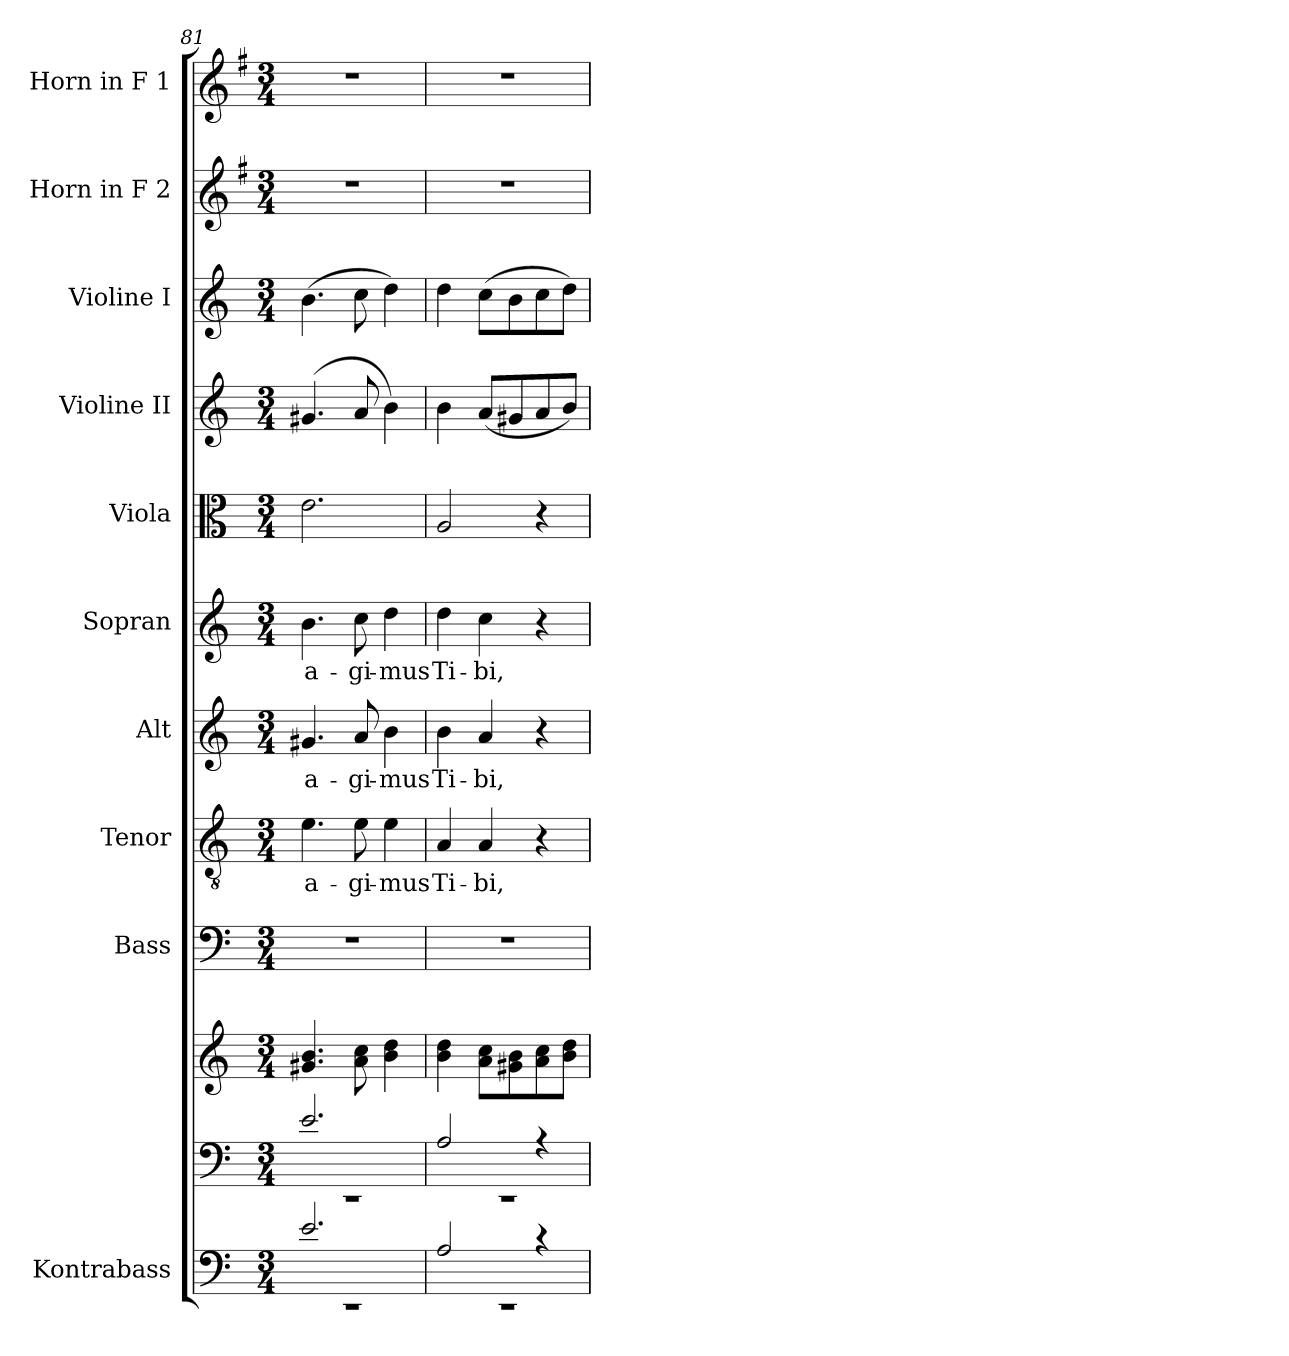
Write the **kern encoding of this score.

**kern	**kern	**kern	**kern	**kern	**text	**kern	**text	**kern	**text	**kern	**kern	**kern	**kern	**kern
*part11	*part10	*part10	*part9	*part8	*part8	*part7	*part7	*part6	*part6	*part5	*part4	*part3	*part2	*part1
*staff12	*staff11	*staff10	*staff9	*staff8	*staff8	*staff7	*staff7	*staff6	*staff6	*staff5	*staff4	*staff3	*staff2	*staff1
*I"Kontrabass	*	*	*I"Bass	*I"Tenor	*	*I"Alt	*	*I"Sopran	*	*I"Viola	*I"Violine II	*I"Violine I	*I"Horn in F 2	*I"Horn in F 1
*I'Kb.	*	*	*I'B	*I'T	*	*I'A	*	*I'S	*	*I'Vla.	*I'Vl. II	*I'Vl. I	*I'Hrn. 2	*I'Hrn. 1
*clefF4	*clefF4	*clefG2	*clefF4	*clefGv2	*	*clefG2	*	*clefG2	*	*clefC3	*clefG2	*clefG2	*clefG2	*clefG2
*ITrd7c12	*	*	*	*	*	*	*	*	*	*	*	*	*ITrd4c7	*ITrd4c7
*k[]	*k[]	*k[]	*k[]	*k[]	*	*k[]	*	*k[]	*	*k[]	*k[]	*k[]	*k[]	*k[]
*C:	*C:	*C:	*C:	*C:	*	*C:	*	*C:	*	*C:	*C:	*C:	*C:	*C:
*M3/4	*M3/4	*M3/4	*M3/4	*M3/4	*	*M3/4	*	*M3/4	*	*M3/4	*M3/4	*M3/4	*M3/4	*M3/4
=81	=81	=81	=81	=81	=81	=81	=81	=81	=81	=81	=81	=81	=81	=81
*^	*^	*	*	*	*	*	*	*	*	*	*	*	*	*
!	!LO:N:vis=1	!	!LO:N:vis=1	!	!	!	!LO:LY:b	!	!LO:LY:b	!	!LO:LY:b	!	!	!	!	!
2.E/	2.rEE	2.e/	2.rEE	4.g#X/ 4.b/	2.r	4.e\	a-	4.g#X/	a-	4.b\	a-	2.e\	(<4.g#X/	(>4.b\	2.r	2.r
!	!	!	!	!	!	!	!LO:LY:b	!	!LO:LY:b	!	!LO:LY:b	!	!	!	!	!
.	.	.	.	8a\ 8cc\	.	8e\	-gi-	8a/	-gi-	8cc\	-gi-	.	8a/	8cc\	.	.
!	!	!	!	!	!	!	!LO:LY:b	!	!LO:LY:b	!	!LO:LY:b	!	!	!	!	!
.	.	.	.	4b\ 4dd\	.	4e\	-mus	4b\	-mus	4dd\	-mus	.	4b\)	4dd\)	.	.
=82	=82	=82	=82	=82	=82	=82	=82	=82	=82	=82	=82	=82	=82	=82	=82	=82
!	!LO:N:vis=1	!	!LO:N:vis=1	!	!	!	!LO:LY:b	!	!LO:LY:b	!	!LO:LY:b	!	!	!	!	!
2AA/	2.rEE	2A/	2.rEE	4b\ 4dd\	2.r	4A/	Ti-	4b\	Ti-	4dd\	Ti-	2A/	4b\	4dd\	2.r	2.r
!	!	!	!	!	!	!	!LO:LY:b	!	!LO:LY:b	!	!LO:LY:b	!	!	!	!	!
.	.	.	.	8a\ 8cc\L	.	4A/	-bi,	4a/	-bi,	4cc\	-bi,	.	(<8a/L	(>8cc\L	.	.
.	.	.	.	8g#X\ 8b\	.	.	.	.	.	.	.	.	8g#X/	8b\	.	.
4rc	.	4rA	.	8a\ 8cc\	.	4r	.	4r	.	4r	.	4r	8a/	8cc\	.	.
.	.	.	.	8b\ 8dd\J	.	.	.	.	.	.	.	.	8b/J)	8dd\J)	.	.
*v	*v	*	*	*	*	*	*	*	*	*	*	*	*	*	*	*
*	*v	*v	*	*	*	*	*	*	*	*	*	*	*	*	*
=	=	=	=	=	=	=	=	=	=	=	=	=	=	=
*-	*-	*-	*-	*-	*-	*-	*-	*-	*-	*-	*-	*-	*-	*-
